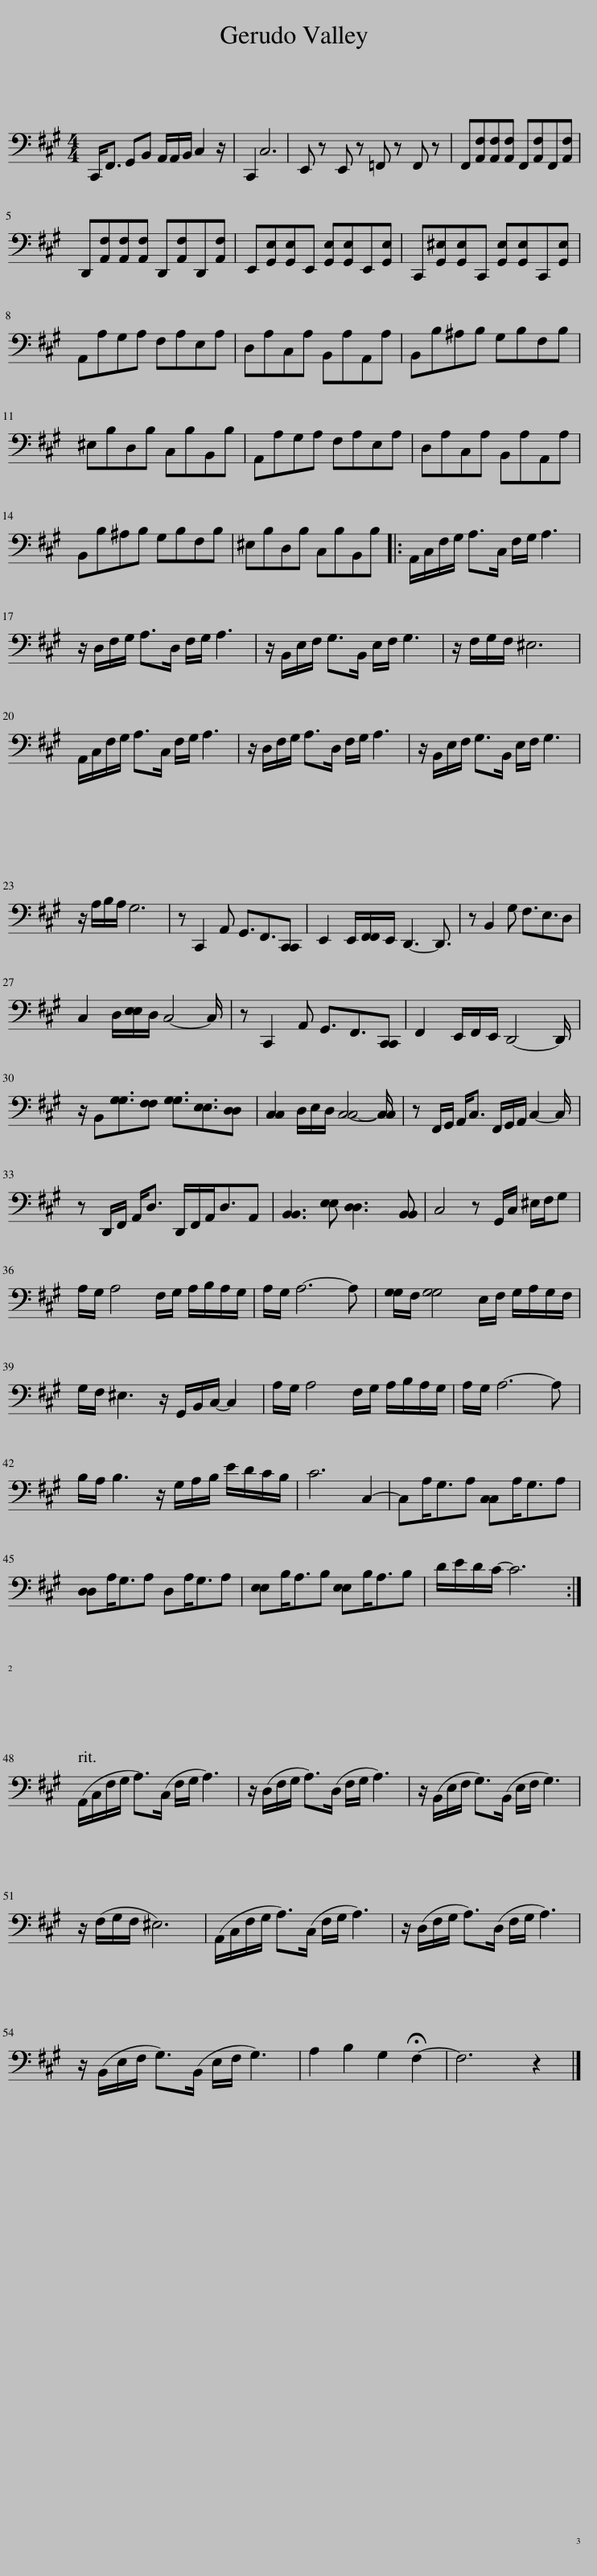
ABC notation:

X:1
L:1/8
M:4/4
I:linebreak $
K:A
V:1 bass
V:1
 C,,<F,, G,,B,, A,,/A,,/B,,/ C,2 z/ | C,,2 C,6 | E,, z E,, z =F,, z F,, z | F,,[A,,F,][A,,F,][A,,F,] F,,[A,,F,]F,,[A,,F,] |$ D,,[A,,F,][A,,F,][A,,F,] D,,[A,,F,]D,,[A,,F,] | %5
 E,,[G,,E,][G,,E,]E,, [G,,E,][G,,E,]E,,[G,,E,] | C,,[G,,^E,][G,,E,]C,, [G,,E,][G,,E,]C,,[G,,E,] |$ A,,A,G,A, F,A,E,A, | D,A,C,A, B,,A,A,,A, | B,,B,^A,B, G,B,F,B, |$ %10
 ^E,B,D,B, C,B,B,,B, | A,,A,G,A, F,A,E,A, | D,A,C,A, B,,A,A,,A, |$ B,,B,^A,B, G,B,F,B, | ^E,B,D,B, C,B,B,,B, |: %15
 A,,/C,/F,/G,/ A,>C, F,/G,/ A,3 |$ z/ D,/F,/G,/ A,>D, F,/G,/ A,3 | z/ B,,/E,/F,/ G,>B,, E,/F,/ G,3 | z/ F,/G,/F,/ ^E,6 |$ A,,/C,/F,/G,/ A,>C, F,/G,/ A,3 | %20
 z/ D,/F,/G,/ A,>D, F,/G,/ A,3 | z/ B,,/E,/F,/ G,>B,, E,/F,/ G,3 |$ z/ A,/B,/A,/ G,6 | z C,,2 A,, G,,3/2F,,3/2[C,,C,,] | E,,2 E,,/[F,,F,,]/E,,/ D,,3- D,,3/2 | %25
 z B,,2 G, F,3/2E,3/2D, |$ C,2 D,/[E,E,]/D,/ C,4- C,/ | z C,,2 A,, G,,3/2F,,3/2[C,,C,,] | F,,2 E,,/F,,/E,,/ D,,4- D,,/ |$ z/ B,,[G,G,]3/2[F,F,] [G,G,]3/2[E,E,]3/2[D,D,] | %30
 [C,C,]2 D,/E,/D,/ [C,C,]4- [C,C,]/ | z F,,/G,,/ A,,<C, F,,/G,,/A,,/ C,2- C,/ |$ z D,,/F,,/ A,,<D, D,,/F,,/A,,<D,A,, | [B,,B,,]3 [E,E,] [D,D,]3 [B,,B,,] | C,4 z G,,/C,/ ^E,/F,/G, |$ %35
 A,/G,/ A,4 F,/G,/ A,/B,/A,/G,/ | A,/G,/ A,6- A, | [G,G,]/F,/ [G,G,]4 E,/F,/ G,/A,/G,/F,/ |$ G,/F,/ ^E,3 z/ G,,/B,,/C,/- C,2 | A,/G,/ A,4 F,/G,/ A,/B,/A,/G,/ | %40
 A,/G,/ A,6- A, |$ B,/A,/ B,3 z/ G,/A,/B,/ E/D/C/B,/ | C6 C,2- | C,A,<G,A, [C,C,]A,<G,A, |$ [D,D,]A,<G,A, D,A,<G,A, | %45
 [E,E,]B,<A,B, [E,E,]B,<A,B, | D/E/D/C/- C6 :|$ (A,,/C,/)F,/G,/ A,>(C, F,/)G,/ A,3 | z/ (D,/F,/G,/ A,>)(D, F,/G,/ A,3) | z/ (B,,/E,/F,/ G,>)(B,, E,/F,/ G,3) |$ %50
 z/ (F,/G,/F,/ ^E,6) | (A,,/C,/F,/G,/ A,>)(C, F,/G,/ A,3) | z/ (D,/F,/G,/ A,>)(D, F,/G,/ A,3) |$ z/ (B,,/E,/F,/ G,>)(B,, E,/F,/ G,3) | A,2 B,2 G,2 !fermata!F,2- | %55
 F,6 z2 |] %56
